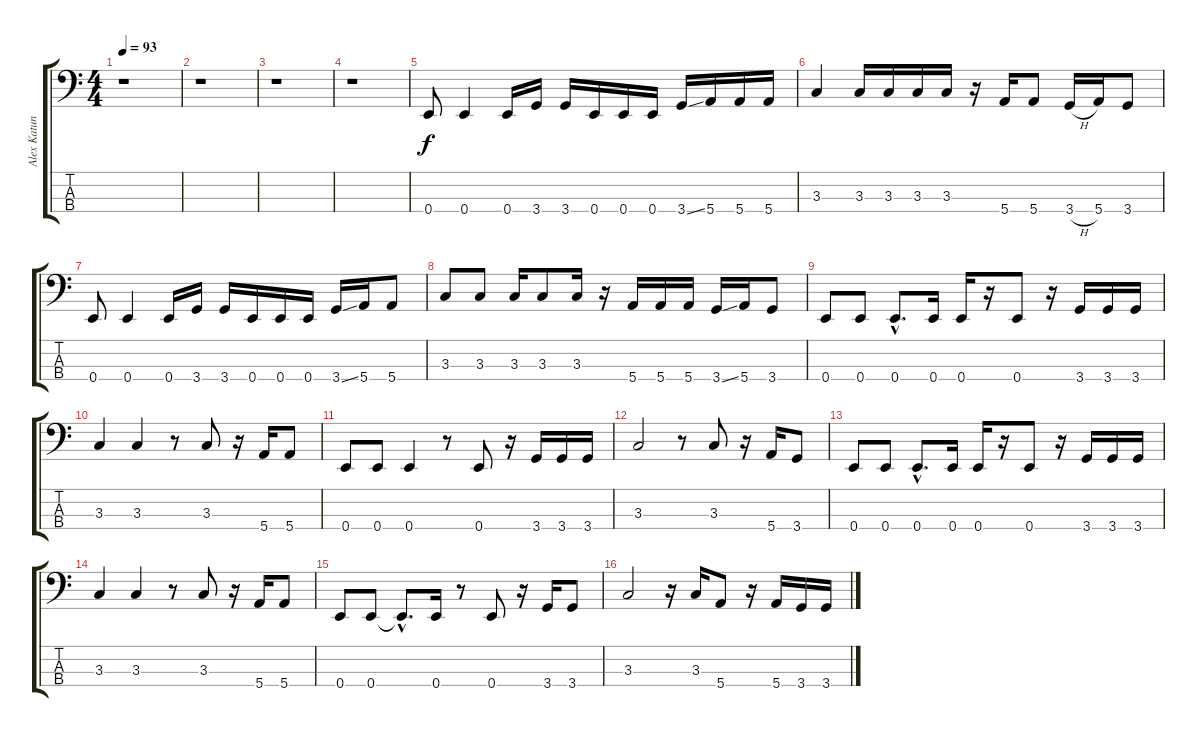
\track ("Alex Katunich" "Alex Katun") {instrument electricbassfinger}
\staff {score tabs}
\tuning (G2 D2 A1 E1) {hide}
\ts (4 4)
\tempo 93
\clef f4
\ks c
r.1{dy f instrument electricbassfinger} |
r.1 |
r.1 |
r.1 |
0.4.8 0.4.4 0.4.16 3.4.16 3.4.16 0.4.16 0.4.16 0.4.16 3.4{ss}.16 5.4.16 5.4.16 5.4.16 |
3.3.4 3.3.16 3.3.16 3.3.16 3.3.16 r.16 5.4.16 5.4.8 3.4{h}.16 5.4.16 3.4.8 |
0.4.8 0.4.4 0.4.16 3.4.16 3.4.16 0.4.16 0.4.16 0.4.16 3.4{ss}.16 5.4.16 5.4.8 |
3.3.8 3.3.8 3.3.16 3.3.8 3.3.16 r.16 5.4.16 5.4.16 5.4.16 3.4{ss}.16 5.4.16 3.4.8 |
0.4.8 0.4.8 0.4{hac}.8{d} 0.4.16 0.4.16 r.16 0.4.8 r.16 3.4.16 3.4.16 3.4.16 |
3.3.4 3.3.4 r.8 3.3.8 r.16 5.4.16 5.4.8 |
0.4.8 0.4.8 0.4.4 r.8 0.4.8 r.16 3.4.16 3.4.16 3.4.16 |
3.3.2 r.8 3.3.8 r.16 5.4.16 3.4.8 |
0.4.8 0.4.8 0.4{hac}.8{d} 0.4.16 0.4.16 r.16 0.4.8 r.16 3.4.16 3.4.16 3.4.16 |
3.3.4 3.3.4 r.8 3.3.8 r.16 5.4.16 5.4.8 |
0.4.8 0.4.8 0.4{hac t}.8{d} 0.4.16 r.8 0.4.8 r.16 3.4.16 3.4.8 |
3.3.2 r.16 3.3.16 5.4.8 r.16 5.4.16 3.4.16 3.4.16
